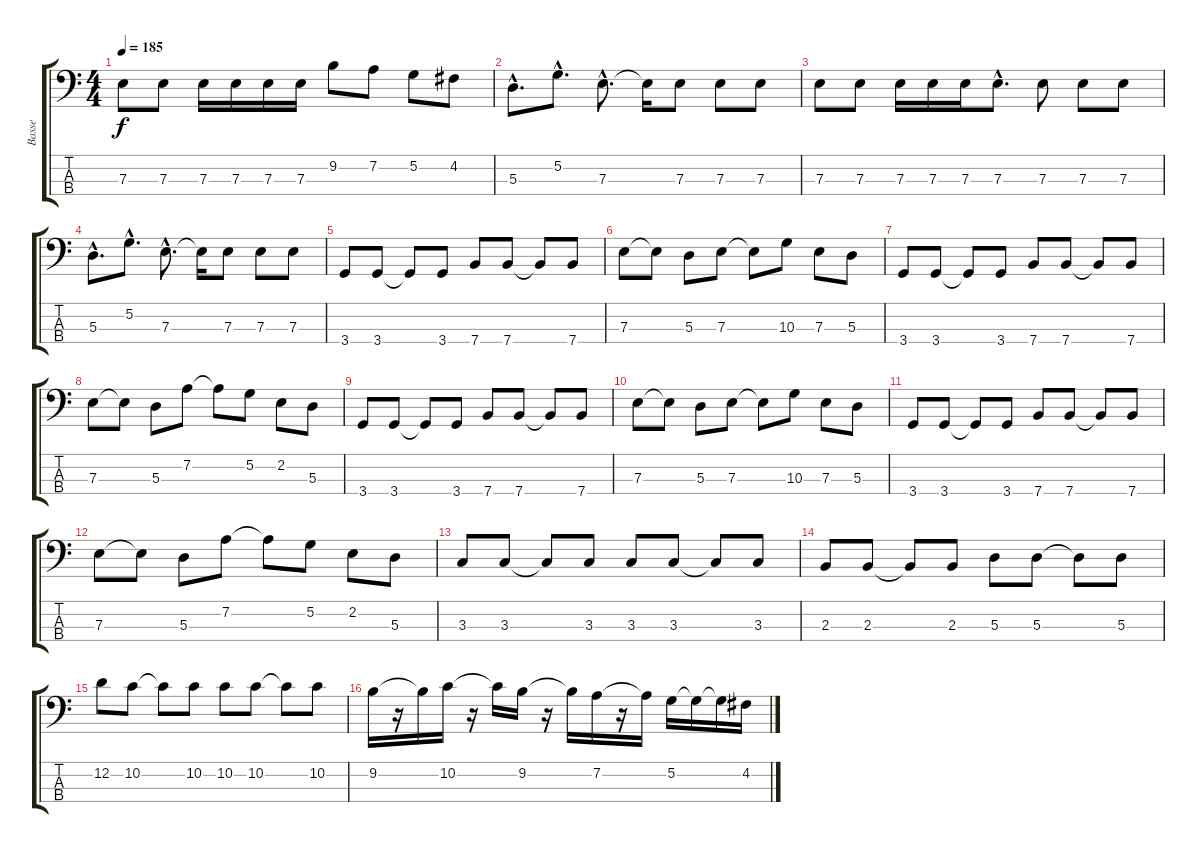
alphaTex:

\track ("Basse" "Basse") {instrument electricbassfinger}
\staff {score tabs}
\tuning (G2 D2 A1 E1) {hide}
\ts (4 4)
\tempo 185
\clef f4
\ks c
7.3.8{dy f} 7.3.8 7.3.16 7.3.16 7.3.16 7.3.16 9.2.8 7.2.8 5.2.8 4.2.8 |
5.3{hac}.8{d} 5.2{hac}.8{d} 7.3{hac}.8{d} 7.3{t}.16 7.3.8 7.3.8 7.3.8 |
7.3.8 7.3.8 7.3.16 7.3.16 7.3.16 7.3{hac}.8{d} 7.3.8 7.3.8 7.3.8 |
5.3{hac}.8{d} 5.2{hac}.8{d} 7.3{hac}.8{d} 7.3{t}.16 7.3.8 7.3.8 7.3.8 |
3.4.8 3.4.8 3.4{t}.8 3.4.8 7.4.8 7.4.8 7.4{t}.8 7.4.8 |
7.3.8 7.3{t}.8 5.3.8 7.3.8 7.3{t}.8 10.3.8 7.3.8 5.3.8 |
3.4.8 3.4.8 3.4{t}.8 3.4.8 7.4.8 7.4.8 7.4{t}.8 7.4.8 |
7.3.8 7.3{t}.8 5.3.8 7.2.8 7.2{t}.8 5.2.8 2.2.8 5.3.8 |
3.4.8 3.4.8 3.4{t}.8 3.4.8 7.4.8 7.4.8 7.4{t}.8 7.4.8 |
7.3.8 7.3{t}.8 5.3.8 7.3.8 7.3{t}.8 10.3.8 7.3.8 5.3.8 |
3.4.8 3.4.8 3.4{t}.8 3.4.8 7.4.8 7.4.8 7.4{t}.8 7.4.8 |
7.3.8 7.3{t}.8 5.3.8 7.2.8 7.2{t}.8 5.2.8 2.2.8 5.3.8 |
3.3.8 3.3.8 3.3{t}.8 3.3.8 3.3.8 3.3.8 3.3{t}.8 3.3.8 |
2.3.8 2.3.8 2.3{t}.8 2.3.8 5.3.8 5.3.8 5.3{t}.8 5.3.8 |
12.2.8 10.2.8 10.2{t}.8 10.2.8 10.2.8 10.2.8 10.2{t}.8 10.2.8 |
9.2.16 r.16 9.2{t}.16 10.2.16 r.16 10.2{t}.16 9.2.16 r.16 9.2{t}.16 7.2.16 r.16 7.2{t}.16 5.2.16 5.2{t}.16 5.2{t}.16 4.2.16
